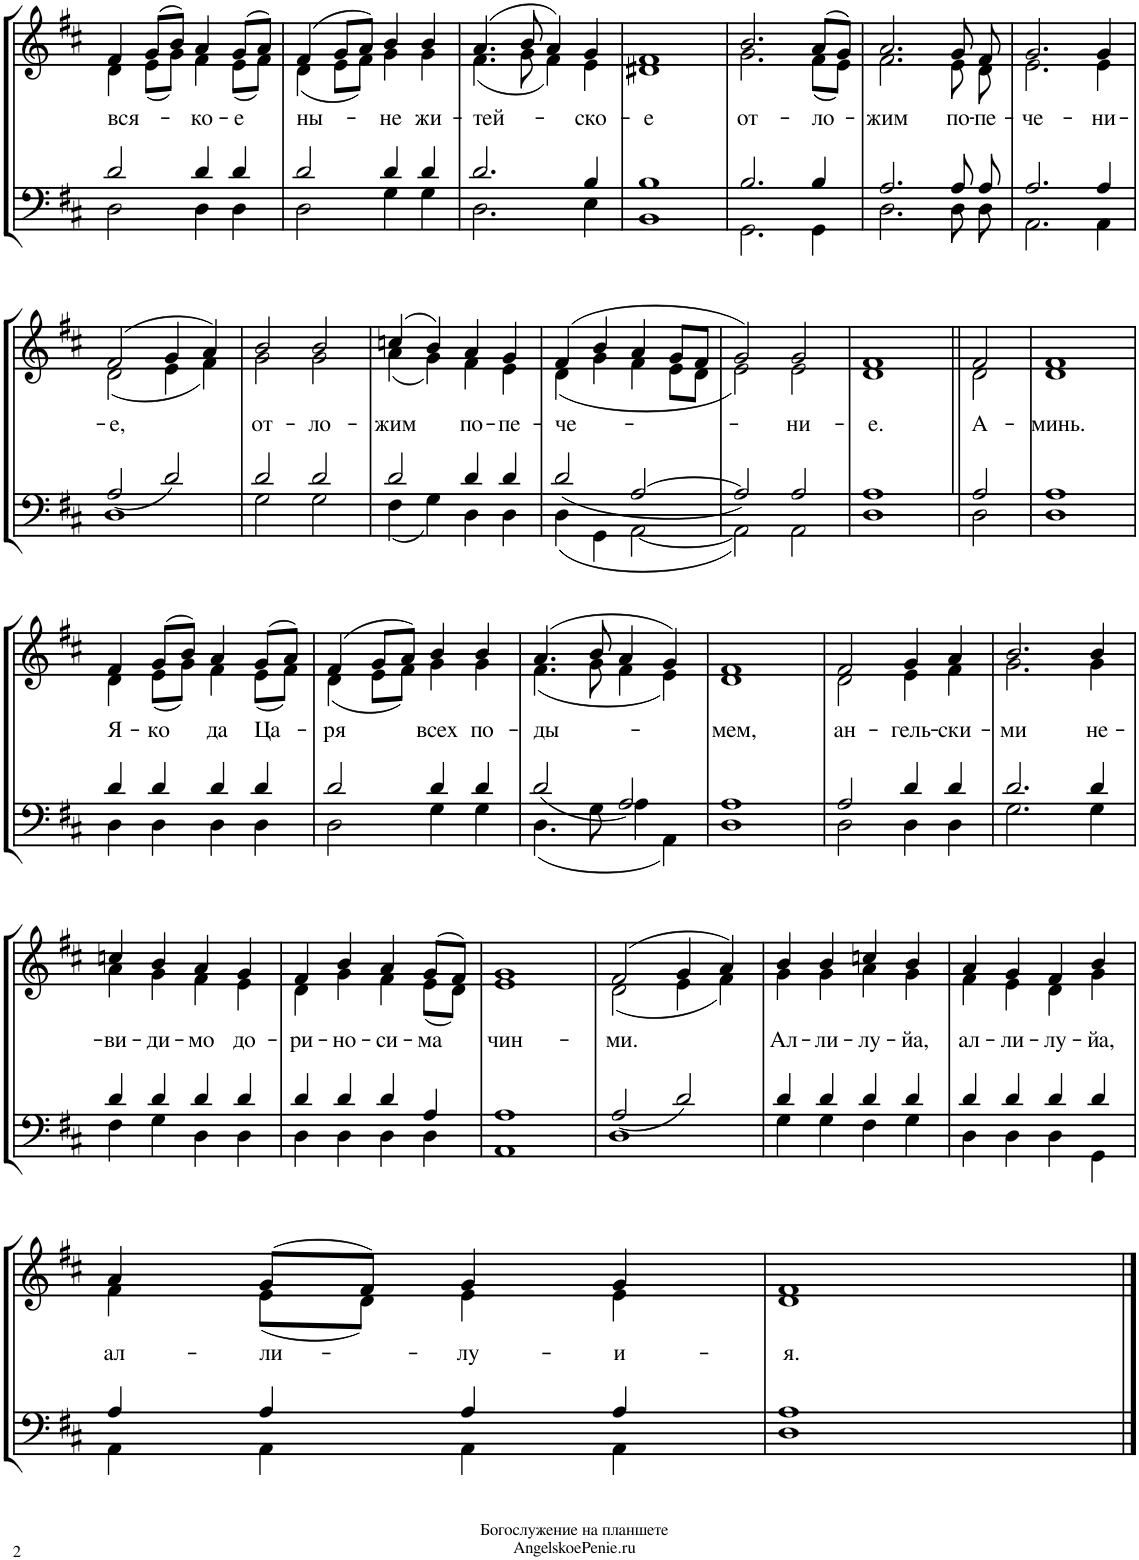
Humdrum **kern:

**kern	**kern	**text
*part1	*part1	*part1
*staff2	*staff1	*staff1
*I"Piano	*	*
*I'Pno.	*	*
!!LO:PB:g=z
*clefF4	*clefG2	*
*k[f#c#]	*k[f#c#]	*
*M4/4	*M4/4	*
*met(c)	*met(c)	*
=26	=26	=26
*^	*^	*
*	*^	*	*	*
!	!	!	!	!	!LO:LY:b
1ryy	2d/	2D\	4f#/	4d\	вся-
.	.	.	(8g/L	(8e\L	.
.	.	.	8b/J)	8g\J)	.
!	!	!	!	!	!LO:LY:b
.	4d/	4D\	4a/	4f#\	-ко-
!	!	!	!	!	!LO:LY:b
.	4d/	4D\	(8g/L	(8e\L	-е
.	.	.	8a/J)	8f#\J)	.
=27	=27	=27	=27	=27	=27
!	!	!	!	!	!LO:LY:b
1ryy	2d/	2D\	(4f#/	(4d\	ны-
.	.	.	8g/L	8e\L	.
.	.	.	8a/J)	8f#\J)	.
!	!	!	!	!	!LO:LY:b
.	4d/	4G\	4b/	4g\	-не
!	!	!	!	!	!LO:LY:b
.	4d/	4G\	4b/	4g\	жи-
=28	=28	=28	=28	=28	=28
!	!	!	!	!	!LO:LY:b
1ryy	2.d/	2.D\	(4.a/	(4.f#\	-тей-
.	.	.	8b/	8g\	.
.	.	.	4a/)	4f#\)	.
!	!	!	!	!	!LO:LY:b
.	4B/	4E\	4g/	4e\	-ско-
=29	=29	=29	=29	=29	=29
!	!	!	!	!	!LO:LY:b
1ryy	1B	1BB	1f#	1d#X	-е
=30	=30	=30	=30	=30	=30
!	!	!	!	!	!LO:LY:b
1ryy	2.B/	2.GG\	2.b/	2.g\	от-
!	!	!	!	!	!LO:LY:b
.	4B/	4GG\	(8a/L	(8f#\L	-ло-
.	.	.	8g/J)	8e\J)	.
=31	=31	=31	=31	=31	=31
!	!	!	!	!	!LO:LY:b
1ryy	2.A/	2.D\	2.a/	2.f#\	-жим
!	!	!	!	!	!LO:LY:b
.	8A/L	8D\L	8g/	8e\	по-
!	!	!	!	!	!LO:LY:b
.	8A/J	8D\J	8f#/	8d\	-пе-
=32	=32	=32	=32	=32	=32
!	!	!	!	!	!LO:LY:b
1ryy	2.A/	2.AA\	2.g/	2.e\	-че-
!	!	!	!	!	!LO:LY:b
.	4A/	4AA\	4g/	4e\	-ни-
!!LO:LB:g=z	!!
=33	=33	=33	=33	=33	=33
!	!	!	!	!	!LO:LY:b
1ryy	2A/	1D	(2f#/	(2d\	-е,
.	2d/	.	4g/	4e\	.
.	.	.	4a/)	4f#\)	.
=34	=34	=34	=34	=34	=34
!	!	!	!	!	!LO:LY:b
1ryy	2d/	2G\	2b/	2g\	от-
!	!	!	!	!	!LO:LY:b
.	2d/	2G\	2b/	2g\	-ло-
=35	=35	=35	=35	=35	=35
!	!	!	!	!	!LO:LY:b
1ryy	2d/	4F#\	(4ccn/	(4a\	-жим
.	.	4G\	4b/)	4g\)	.
!	!	!	!	!	!LO:LY:b
.	4d/	4D\	4a/	4f#\	по-
!	!	!	!	!	!LO:LY:b
.	4d/	4D\	4g/	4e\	-пе-
=36	=36	=36	=36	=36	=36
!	!	!	!	!	!LO:LY:b
1ryy	2d/	4D\	(4f#/	(4d\	-че-
.	.	4GG\	4b/	4g\	.
.	[2A/	[2AA\	4a/	4f#\	.
.	.	.	8g/L	8e\L	.
.	.	.	8f#/J	8d\J	.
=37	=37	=37	=37	=37	=37
1ryy	2A/]	2AA\]	2g/)	2e\)	.
!	!	!	!	!	!LO:LY:b
.	2A/	2AA\	2g/	2e\	-ни-
=38	=38	=38	=38	=38	=38
!	!	!	!	!	!LO:LY:b
1ryy	1A	1D	1f#	1d	-е.
=39||	=39||	=39||	=39||	=39||	=39||
!	!	!	!	!	!LO:LY:b
2ryy	2A/	2D\	2f#/	2d\	А-
=40	=40	=40	=40	=40	=40
!	!	!	!	!	!LO:LY:b
1ryy	1A	1D	1f#	1d	-минь.
!!LO:LB:g=z	!!
=41	=41	=41	=41	=41	=41
!	!	!	!	!	!LO:LY:b
1ryy	4d/	4D\	4f#/	4d\	Я-
!	!	!	!	!	!LO:LY:b
.	4d/	4D\	(8g/L	(8e\L	-ко
.	.	.	8b/J)	8g\J)	.
!	!	!	!	!	!LO:LY:b
.	4d/	4D\	4a/	4f#\	да
!	!	!	!	!	!LO:LY:b
.	4d/	4D\	(8g/L	(8e\L	Ца-
.	.	.	8a/J)	8f#\J)	.
=42	=42	=42	=42	=42	=42
!	!	!	!	!	!LO:LY:b
1ryy	2d/	2D\	(4f#/	(4d\	ря
.	.	.	8g/L	8e\L	.
.	.	.	8a/J)	8f#\J)	.
!	!	!	!	!	!LO:LY:b
.	4d/	4G\	4b/	4g\	всех
!	!	!	!	!	!LO:LY:b
.	4d/	4G\	4b/	4g\	по-
=43	=43	=43	=43	=43	=43
!	!	!	!	!	!LO:LY:b
1ryy	2d/	4.D\	(4.a/	(4.f#\	-ды-
.	.	8G\	8b/	8g\	.
.	2A/	4A\	4a/	4f#\	.
.	.	4AA\	4g/)	4e\)	.
=44	=44	=44	=44	=44	=44
!	!	!	!	!	!LO:LY:b
1ryy	1A	1D	1f#	1d	-мем,
=45	=45	=45	=45	=45	=45
!	!	!	!	!	!LO:LY:b
1ryy	2A/	2D\	2f#/	2d\	ан-
!	!	!	!	!	!LO:LY:b
.	4d/	4D\	4g/	4e\	-гель-
!	!	!	!	!	!LO:LY:b
.	4d/	4D\	4a/	4f#\	-ски-
=46	=46	=46	=46	=46	=46
!	!	!	!	!	!LO:LY:b
1ryy	2.d/	2.G\	2.b/	2.g\	-ми
!	!	!	!	!	!LO:LY:b
.	4d/	4G\	4b/	4g\	не-
!!LO:LB:g=z	!!
=47	=47	=47	=47	=47	=47
!	!	!	!	!	!LO:LY:b
1ryy	4d/	4F#\	4ccn/	4a\	-ви-
!	!	!	!	!	!LO:LY:b
.	4d/	4G\	4b/	4g\	-ди-
!	!	!	!	!	!LO:LY:b
.	4d/	4D\	4a/	4f#\	-мо
!	!	!	!	!	!LO:LY:b
.	4d/	4D\	4g/	4e\	до-
=48	=48	=48	=48	=48	=48
!	!	!	!	!	!LO:LY:b
1ryy	4d/	4D\	4f#/	4d\	-ри-
!	!	!	!	!	!LO:LY:b
.	4d/	4D\	4b/	4g\	-но-
!	!	!	!	!	!LO:LY:b
.	4d/	4D\	4a/	4f#\	-си-
!	!	!	!	!	!LO:LY:b
.	4A/	4D\	(8g/L	(8e\L	-ма
.	.	.	8f#/J)	8d\J)	.
=49	=49	=49	=49	=49	=49
!	!	!	!	!	!LO:LY:b
1ryy	1A	1AA	1g	1e	чин-
=50	=50	=50	=50	=50	=50
!	!	!	!	!	!LO:LY:b
1ryy	2A/	1D	(2f#/	(2d\	ми.
.	2d/	.	4g/	4e\	.
.	.	.	4a/)	4f#\)	.
=51	=51	=51	=51	=51	=51
!	!	!	!	!	!LO:LY:b
1ryy	4d/	4G\	4b/	4g\	Ал-
!	!	!	!	!	!LO:LY:b
.	4d/	4G\	4b/	4g\	-ли-
!	!	!	!	!	!LO:LY:b
.	4d/	4F#\	4ccn/	4a\	-лу-
!	!	!	!	!	!LO:LY:b
.	4d/	4G\	4b/	4g\	-йа,
=52	=52	=52	=52	=52	=52
!	!	!	!	!	!LO:LY:b
1ryy	4d/	4D\	4a/	4f#\	ал-
!	!	!	!	!	!LO:LY:b
.	4d/	4D\	4g/	4e\	-ли-
!	!	!	!	!	!LO:LY:b
.	4d/	4D\	4f#/	4d\	-лу-
!	!	!	!	!	!LO:LY:b
.	4d/	4GG\	4b/	4g\	-йа,
!!LO:LB:g=z	!!
=53	=53	=53	=53	=53	=53
!	!	!	!	!	!LO:LY:b
1ryy	4A/	4AA\	4a/	4f#\	ал-
!	!	!	!	!	!LO:LY:b
.	4A/	4AA\	(8g/L	(8e\L	-ли-
.	.	.	8f#/J)	8d\J)	.
!	!	!	!	!	!LO:LY:b
.	4A/	4AA\	4g/	4e\	-лу-
!	!	!	!	!	!LO:LY:b
.	4A/	4AA\	4g/	4e\	-и-
=54	=54	=54	=54	=54	=54
!	!	!	!	!	!LO:LY:b
1ryy	1A	1D	1f#	1d	-я.
*v	*v	*v	*	*	*
*	*v	*v	*
==	==	==
*-	*-	*-
